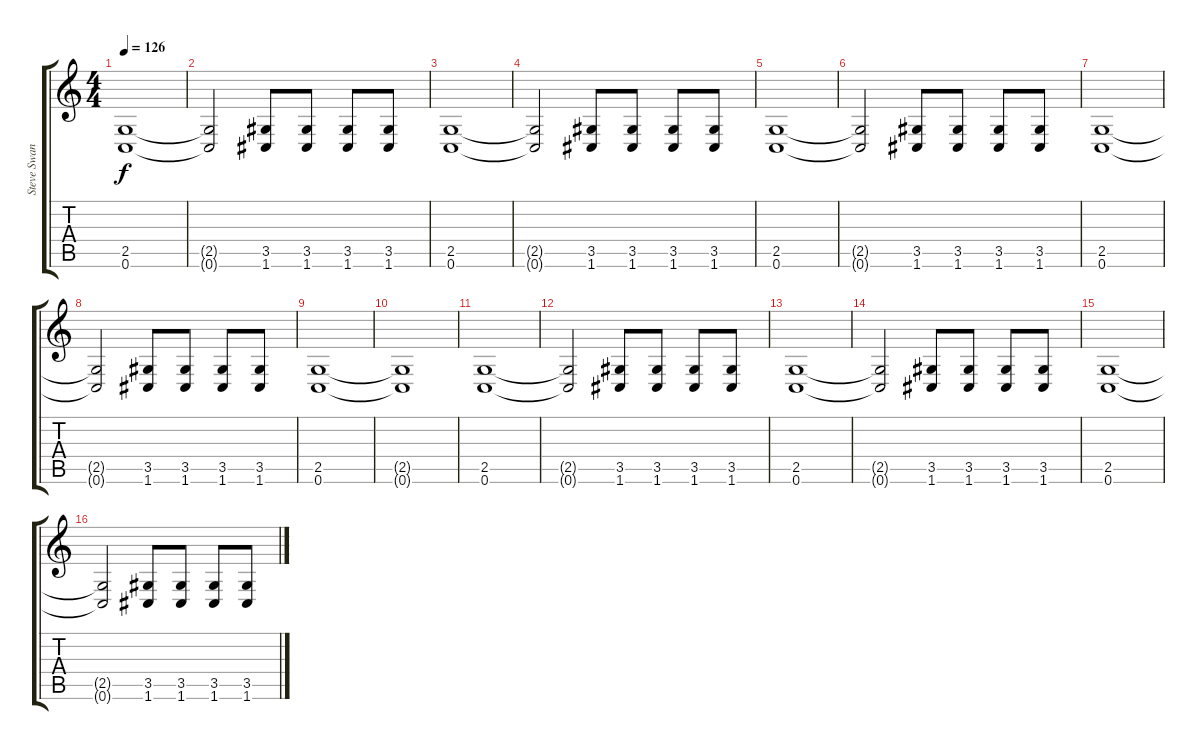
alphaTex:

\track ("Steve Swanson (Guitar)" "Steve Swan") {instrument distortionguitar}
\staff {score tabs}
\tuning (C4 G3 Eb3 Bb2 F2 C2) {hide}
\ts (4 4)
\tempo 126
\clef g2
\ks c
(2.5 0.6).1{dy f} |
(2.5{t} 0.6{t}).2 (3.5 1.6).8 (3.5 1.6).8 (3.5 1.6).8 (3.5 1.6).8 |
(2.5 0.6).1 |
(2.5{t} 0.6{t}).2 (3.5 1.6).8 (3.5 1.6).8 (3.5 1.6).8 (3.5 1.6).8 |
(2.5 0.6).1 |
(2.5{t} 0.6{t}).2 (3.5 1.6).8 (3.5 1.6).8 (3.5 1.6).8 (3.5 1.6).8 |
(2.5 0.6).1 |
(2.5{t} 0.6{t}).2 (3.5 1.6).8 (3.5 1.6).8 (3.5 1.6).8 (3.5 1.6).8 |
(2.5 0.6).1{volume 10} |
(2.5{t} 0.6{t}).1 |
(2.5 0.6).1{volume 8} |
(2.5{t} 0.6{t}).2 (3.5 1.6).8{volume 6} (3.5 1.6).8 (3.5 1.6).8 (3.5 1.6).8 |
(2.5 0.6).1{volume 3} |
(2.5{t} 0.6{t}).2{volume 1} (3.5 1.6).8 (3.5 1.6).8 (3.5 1.6).8 (3.5 1.6).8 |
(2.5 0.6).1{volume 1} |
(2.5{t} 0.6{t}).2{volume 1} (3.5 1.6).8 (3.5 1.6).8 (3.5 1.6).8 (3.5 1.6).8
